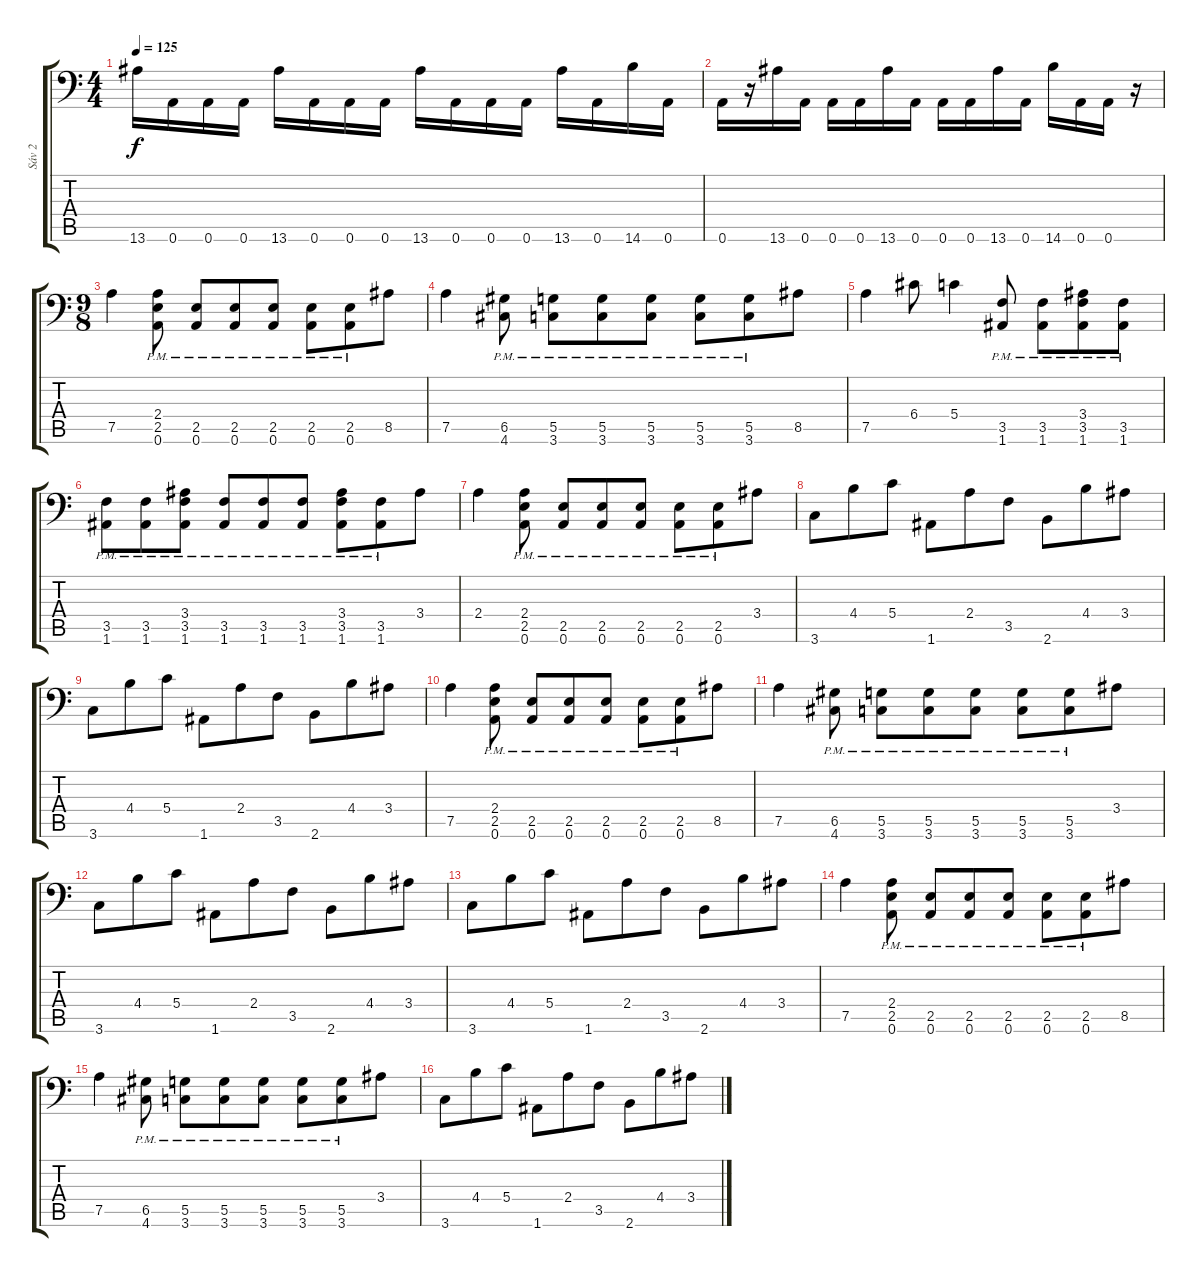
\track ("Sáv 2" "Sáv 2") {instrument distortionguitar}
\staff {score tabs}
\tuning (A3 E3 C3 G2 D2 A1) {hide}
\ts (4 4)
\tempo 125
\clef f4
\ks c
13.6.16{dy f} 0.6.16 0.6.16 0.6.16 13.6.16 0.6.16 0.6.16 0.6.16 13.6.16 0.6.16 0.6.16 0.6.16 13.6.16 0.6.16 14.6.16 0.6.16 |
0.6.16 r.16 13.6.16 0.6.16 0.6.16 0.6.16 13.6.16 0.6.16 0.6.16 0.6.16 13.6.16 0.6.16 14.6.16 0.6.16 0.6.16 r.16 |
\ts (9 8)
7.5.4 (2.4{pm} 2.5{pm} 0.6{pm}).8 (2.5{pm} 0.6{pm}).8 (2.5{pm} 0.6{pm}).8 (2.5{pm} 0.6{pm}).8 (2.5{pm} 0.6{pm}).8 (2.5{pm} 0.6{pm}).8 8.5.8 |
7.5.4 (6.5{pm} 4.6{pm}).8 (5.5{pm} 3.6{pm}).8 (5.5{pm} 3.6{pm}).8 (5.5{pm} 3.6{pm}).8 (5.5{pm} 3.6{pm}).8 (5.5{pm} 3.6{pm}).8 8.5.8 |
7.5.4 6.4.8 5.4.4 (3.5{pm} 1.6{pm}).8 (3.5{pm} 1.6{pm}).8 (3.4{pm} 3.5{pm} 1.6{pm}).8 (3.5{pm} 1.6{pm}).8 |
(3.5{pm} 1.6{pm}).8 (3.5{pm} 1.6{pm}).8 (3.4{pm} 3.5{pm} 1.6{pm}).8 (3.5{pm} 1.6{pm}).8 (3.5{pm} 1.6{pm}).8 (3.5{pm} 1.6{pm}).8 (3.4{pm} 3.5{pm} 1.6{pm}).8 (3.5{pm} 1.6{pm}).8 3.4.8 |
2.4.4 (2.4{pm} 2.5{pm} 0.6{pm}).8 (2.5{pm} 0.6{pm}).8 (2.5{pm} 0.6{pm}).8 (2.5{pm} 0.6{pm}).8 (2.5{pm} 0.6{pm}).8 (2.5{pm} 0.6{pm}).8 3.4.8 |
3.6.8 4.4.8 5.4.8 1.6.8 2.4.8 3.5.8 2.6.8 4.4.8 3.4.8 |
3.6.8 4.4.8 5.4.8 1.6.8 2.4.8 3.5.8 2.6.8 4.4.8 3.4.8 |
7.5.4 (2.4{pm} 2.5{pm} 0.6{pm}).8 (2.5{pm} 0.6{pm}).8 (2.5{pm} 0.6{pm}).8 (2.5{pm} 0.6{pm}).8 (2.5{pm} 0.6{pm}).8 (2.5{pm} 0.6{pm}).8 8.5.8 |
7.5.4 (6.5{pm} 4.6{pm}).8 (5.5{pm} 3.6{pm}).8 (5.5{pm} 3.6{pm}).8 (5.5{pm} 3.6{pm}).8 (5.5{pm} 3.6{pm}).8 (5.5{pm} 3.6{pm}).8 3.4.8 |
3.6.8 4.4.8 5.4.8 1.6.8 2.4.8 3.5.8 2.6.8 4.4.8 3.4.8 |
3.6.8 4.4.8 5.4.8 1.6.8 2.4.8 3.5.8 2.6.8 4.4.8 3.4.8 |
7.5.4 (2.4{pm} 2.5{pm} 0.6{pm}).8 (2.5{pm} 0.6{pm}).8 (2.5{pm} 0.6{pm}).8 (2.5{pm} 0.6{pm}).8 (2.5{pm} 0.6{pm}).8 (2.5{pm} 0.6{pm}).8 8.5.8 |
7.5.4 (6.5{pm} 4.6{pm}).8 (5.5{pm} 3.6{pm}).8 (5.5{pm} 3.6{pm}).8 (5.5{pm} 3.6{pm}).8 (5.5{pm} 3.6{pm}).8 (5.5{pm} 3.6{pm}).8 3.4.8 |
3.6.8 4.4.8 5.4.8 1.6.8 2.4.8 3.5.8 2.6.8 4.4.8 3.4.8
